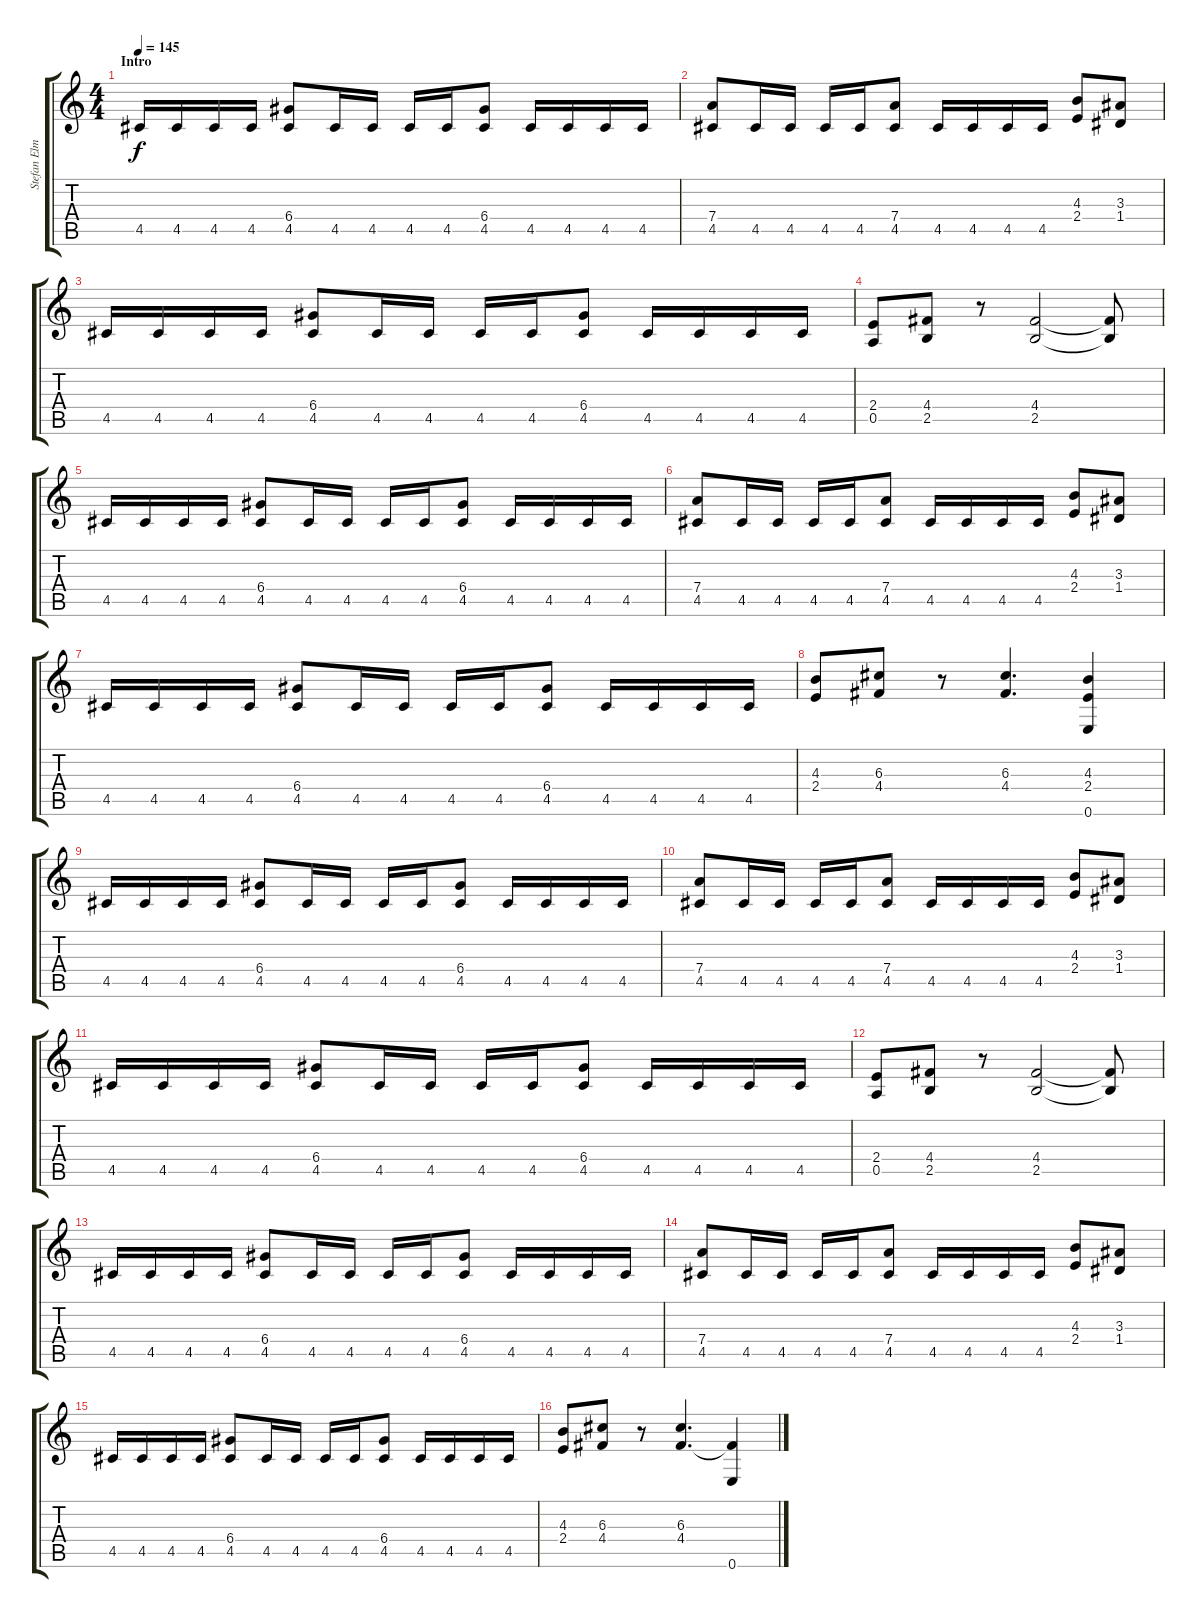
\track ("Stefan Elmgren (Lead Guitar)" "Stefan Elm") {instrument distortionguitar}
\staff {score tabs}
\tuning (E4 B3 G3 D3 A2 E2) {hide}
\ts (4 4)
\section ("" "Intro")
\tempo 145
\clef g2
\ks c
4.5.16{dy f instrument distortionguitar} 4.5.16 4.5.16 4.5.16 (6.4 4.5).8 4.5.16 4.5.16 4.5.16 4.5.16 (6.4 4.5).8 4.5.16 4.5.16 4.5.16 4.5.16 |
(7.4 4.5).8 4.5.16 4.5.16 4.5.16 4.5.16 (7.4 4.5).8 4.5.16 4.5.16 4.5.16 4.5.16 (4.3 2.4).8 (3.3 1.4).8 |
4.5.16 4.5.16 4.5.16 4.5.16 (6.4 4.5).8 4.5.16 4.5.16 4.5.16 4.5.16 (6.4 4.5).8 4.5.16 4.5.16 4.5.16 4.5.16 |
(2.4 0.5).8 (4.4 2.5).8 r.8 (4.4 2.5).2 (4.4{t} 2.5{t}).8 |
4.5.16 4.5.16 4.5.16 4.5.16 (6.4 4.5).8 4.5.16 4.5.16 4.5.16 4.5.16 (6.4 4.5).8 4.5.16 4.5.16 4.5.16 4.5.16 |
(7.4 4.5).8 4.5.16 4.5.16 4.5.16 4.5.16 (7.4 4.5).8 4.5.16 4.5.16 4.5.16 4.5.16 (4.3 2.4).8 (3.3 1.4).8 |
4.5.16 4.5.16 4.5.16 4.5.16 (6.4 4.5).8 4.5.16 4.5.16 4.5.16 4.5.16 (6.4 4.5).8 4.5.16 4.5.16 4.5.16 4.5.16 |
(4.3 2.4).8 (6.3 4.4).8 r.8 (6.3 4.4).4{d} (4.3 2.4 0.6).4 |
4.5.16 4.5.16 4.5.16 4.5.16 (6.4 4.5).8 4.5.16 4.5.16 4.5.16 4.5.16 (6.4 4.5).8 4.5.16 4.5.16 4.5.16 4.5.16 |
(7.4 4.5).8 4.5.16 4.5.16 4.5.16 4.5.16 (7.4 4.5).8 4.5.16 4.5.16 4.5.16 4.5.16 (4.3 2.4).8 (3.3 1.4).8 |
4.5.16 4.5.16 4.5.16 4.5.16 (6.4 4.5).8 4.5.16 4.5.16 4.5.16 4.5.16 (6.4 4.5).8 4.5.16 4.5.16 4.5.16 4.5.16 |
(2.4 0.5).8 (4.4 2.5).8 r.8 (4.4 2.5).2 (4.4{t} 2.5{t}).8 |
4.5.16 4.5.16 4.5.16 4.5.16 (6.4 4.5).8 4.5.16 4.5.16 4.5.16 4.5.16 (6.4 4.5).8 4.5.16 4.5.16 4.5.16 4.5.16 |
(7.4 4.5).8 4.5.16 4.5.16 4.5.16 4.5.16 (7.4 4.5).8 4.5.16 4.5.16 4.5.16 4.5.16 (4.3 2.4).8 (3.3 1.4).8 |
4.5.16 4.5.16 4.5.16 4.5.16 (6.4 4.5).8 4.5.16 4.5.16 4.5.16 4.5.16 (6.4 4.5).8 4.5.16 4.5.16 4.5.16 4.5.16 |
(4.3 2.4).8 (6.3 4.4).8 r.8 (6.3 4.4).4{d} (4.4{t} 0.6).4
